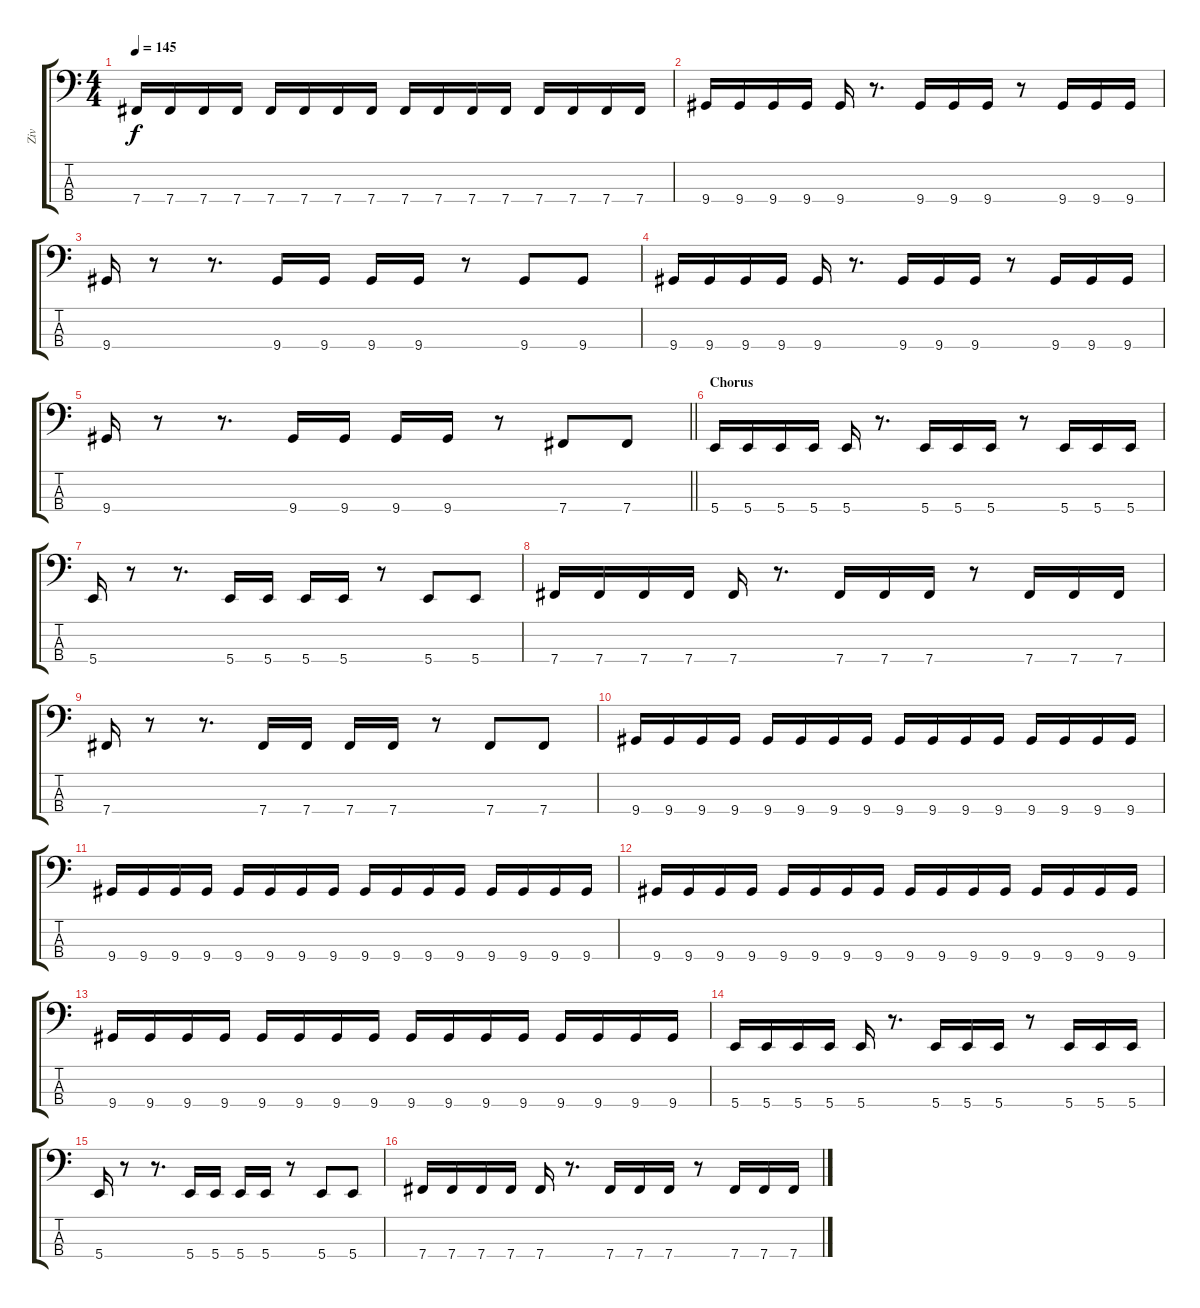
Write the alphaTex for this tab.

\track ("Ziv" "Ziv") {instrument electricbasspick}
\staff {score tabs}
\tuning (E2 B1 Gb1 B0) {hide}
\ts (4 4)
\tempo 145
\clef f4
\ks c
7.4.16{dy f} 7.4.16 7.4.16 7.4.16 7.4.16 7.4.16 7.4.16 7.4.16 7.4.16 7.4.16 7.4.16 7.4.16 7.4.16 7.4.16 7.4.16 7.4.16 |
9.4.16 9.4.16 9.4.16 9.4.16 9.4.16 r.8{d} 9.4.16 9.4.16 9.4.16 r.8 9.4.16 9.4.16 9.4.16 |
9.4.16 r.8 r.8{d} 9.4.16 9.4.16 9.4.16 9.4.16 r.8 9.4.8 9.4.8 |
9.4.16 9.4.16 9.4.16 9.4.16 9.4.16 r.8{d} 9.4.16 9.4.16 9.4.16 r.8 9.4.16 9.4.16 9.4.16 |
\barLineRight lightlight
9.4.16 r.8 r.8{d} 9.4.16 9.4.16 9.4.16 9.4.16 r.8 7.4.8 7.4.8 |
\section ("" "Chorus")
5.4.16 5.4.16 5.4.16 5.4.16 5.4.16 r.8{d} 5.4.16 5.4.16 5.4.16 r.8 5.4.16 5.4.16 5.4.16 |
5.4.16 r.8 r.8{d} 5.4.16 5.4.16 5.4.16 5.4.16 r.8 5.4.8 5.4.8 |
7.4.16 7.4.16 7.4.16 7.4.16 7.4.16 r.8{d} 7.4.16 7.4.16 7.4.16 r.8 7.4.16 7.4.16 7.4.16 |
7.4.16 r.8 r.8{d} 7.4.16 7.4.16 7.4.16 7.4.16 r.8 7.4.8 7.4.8 |
9.4.16 9.4.16 9.4.16 9.4.16 9.4.16 9.4.16 9.4.16 9.4.16 9.4.16 9.4.16 9.4.16 9.4.16 9.4.16 9.4.16 9.4.16 9.4.16 |
9.4.16 9.4.16 9.4.16 9.4.16 9.4.16 9.4.16 9.4.16 9.4.16 9.4.16 9.4.16 9.4.16 9.4.16 9.4.16 9.4.16 9.4.16 9.4.16 |
9.4.16 9.4.16 9.4.16 9.4.16 9.4.16 9.4.16 9.4.16 9.4.16 9.4.16 9.4.16 9.4.16 9.4.16 9.4.16 9.4.16 9.4.16 9.4.16 |
9.4.16 9.4.16 9.4.16 9.4.16 9.4.16 9.4.16 9.4.16 9.4.16 9.4.16 9.4.16 9.4.16 9.4.16 9.4.16 9.4.16 9.4.16 9.4.16 |
5.4.16 5.4.16 5.4.16 5.4.16 5.4.16 r.8{d} 5.4.16 5.4.16 5.4.16 r.8 5.4.16 5.4.16 5.4.16 |
5.4.16 r.8 r.8{d} 5.4.16 5.4.16 5.4.16 5.4.16 r.8 5.4.8 5.4.8 |
7.4.16 7.4.16 7.4.16 7.4.16 7.4.16 r.8{d} 7.4.16 7.4.16 7.4.16 r.8 7.4.16 7.4.16 7.4.16
